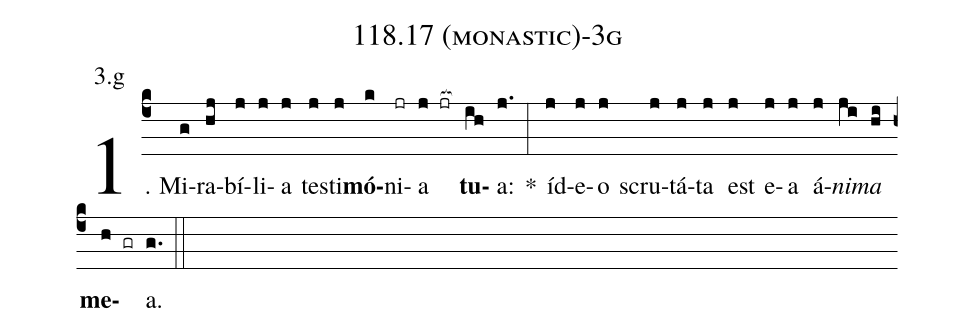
name: 118.17 (monastic)-3g;
annotation: 3.g;
%%
(c4)1. Mi(g)ra(hj)bí(j)li(j)a(j) tes(j)ti(j)<b>mó</b>(k)ni(jr)a(j jr[ocb:1{]) <b>tu</b>(ih[ocb:0}])a:(j.) *(:) íd(j)e(j)o(j) scru(j)tá(j)ta(j) est(j) e(j)a(j) á(j)<i>ni</i>(ji)<i>ma</i>(hi) <b>me</b>(h gr)a.(g.) (::)
